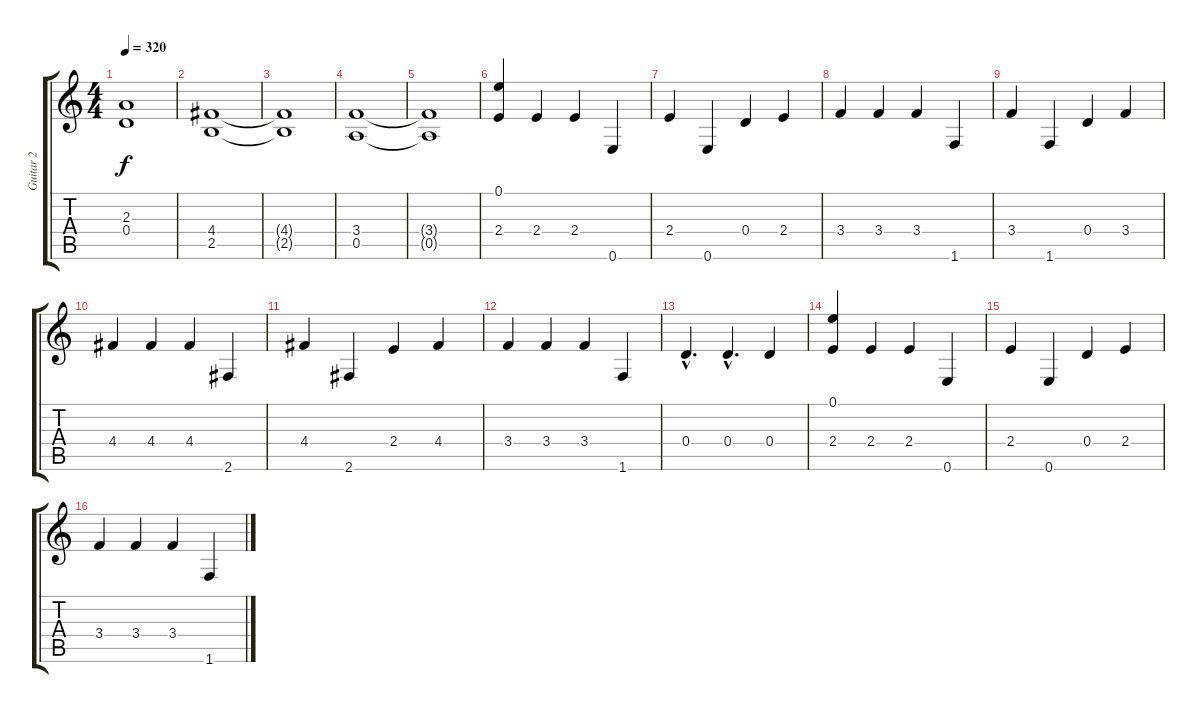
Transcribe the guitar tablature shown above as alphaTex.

\track ("Guitar 2" "Guitar 2") {instrument distortionguitar}
\staff {score tabs}
\tuning (E4 B3 G3 D3 A2 E2) {hide}
\ts (4 4)
\tempo 320
\clef g2
\ks c
(2.3{t} 0.4{t}).1{dy f} |
(4.4 2.5).1 |
(4.4{t} 2.5{t}).1 |
(3.4 0.5).1 |
(3.4{t} 0.5{t}).1 |
(0.1 2.4).4 2.4.4 2.4.4 0.6.4 |
2.4.4 0.6.4 0.4.4 2.4.4 |
3.4.4 3.4.4 3.4.4 1.6.4 |
3.4.4 1.6.4 0.4.4 3.4.4 |
4.4.4 4.4.4 4.4.4 2.6.4 |
4.4.4 2.6.4 2.4.4 4.4.4 |
3.4.4 3.4.4 3.4.4 1.6.4 |
0.4{hac}.4{d} 0.4{hac}.4{d} 0.4.4 |
(0.1 2.4).4 2.4.4 2.4.4 0.6.4 |
2.4.4 0.6.4 0.4.4 2.4.4 |
3.4.4 3.4.4 3.4.4 1.6.4
